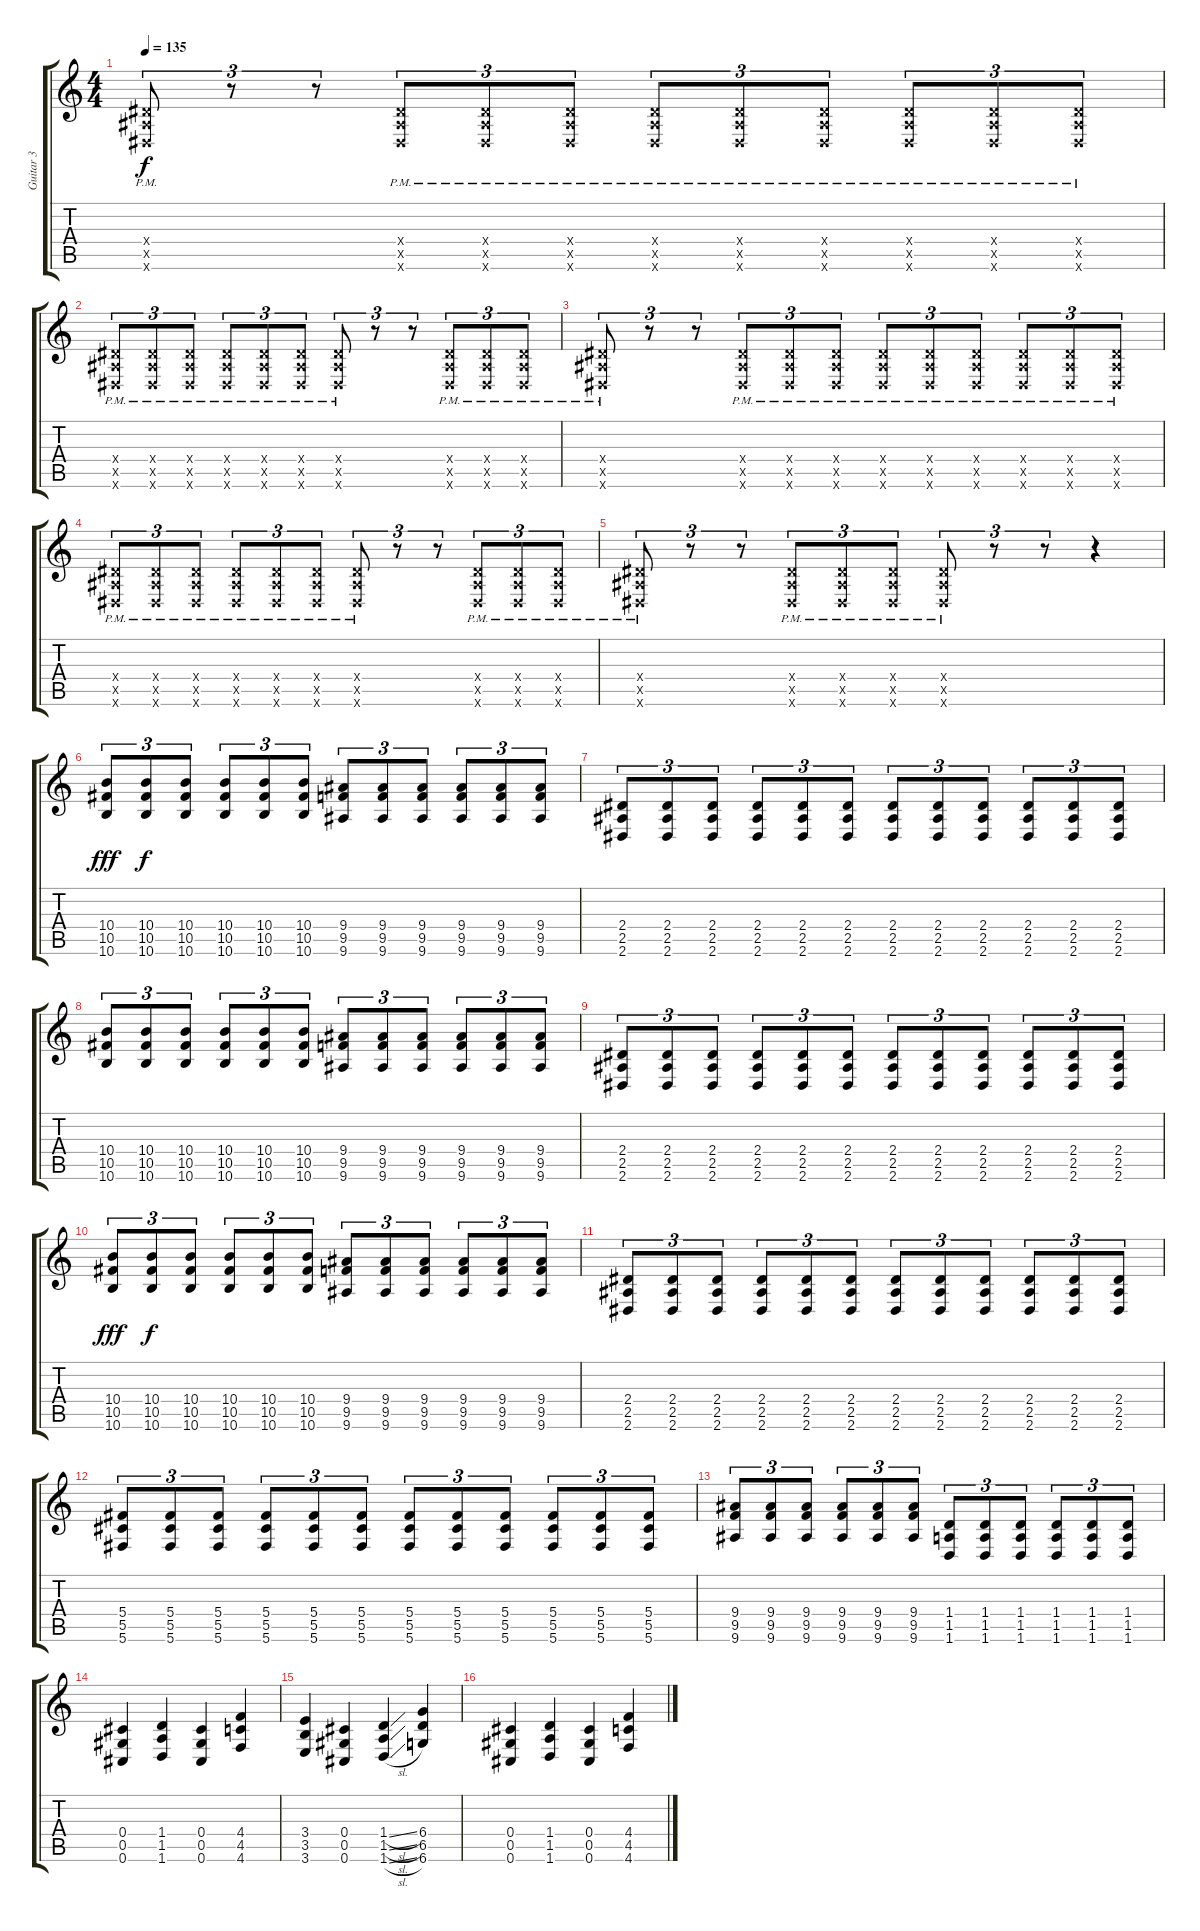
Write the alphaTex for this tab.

\track ("Guitar 3" "Guitar 3") {instrument overdrivenguitar}
\staff {score tabs}
\tuning (Eb4 Bb3 Gb3 Db3 Ab2 Db2) {hide}
\ts (4 4)
\tempo 135
\clef g2
\ks c
(2.4{pm x} 2.5{pm x} 2.6{pm x}).8{tu (3 2) dy f} r.8{tu (3 2)} r.8{tu (3 2)} (2.4{pm x} 2.5{pm x} 2.6{pm x}).8{tu (3 2)} (2.4{pm x} 2.5{pm x} 2.6{pm x}).8{tu (3 2)} (2.4{pm x} 2.5{pm x} 2.6{pm x}).8{tu (3 2)} (2.4{pm x} 2.5{pm x} 2.6{pm x}).8{tu (3 2)} (2.4{pm x} 2.5{pm x} 2.6{pm x}).8{tu (3 2)} (2.4{pm x} 2.5{pm x} 2.6{pm x}).8{tu (3 2)} (2.4{pm x} 2.5{pm x} 2.6{pm x}).8{tu (3 2)} (2.4{pm x} 2.5{pm x} 2.6{pm x}).8{tu (3 2)} (2.4{pm x} 2.5{pm x} 2.6{pm x}).8{tu (3 2)} |
(2.4{pm x} 2.5{pm x} 2.6{pm x}).8{tu (3 2)} (2.4{pm x} 2.5{pm x} 2.6{pm x}).8{tu (3 2)} (2.4{pm x} 2.5{pm x} 2.6{pm x}).8{tu (3 2)} (2.4{pm x} 2.5{pm x} 2.6{pm x}).8{tu (3 2)} (2.4{pm x} 2.5{pm x} 2.6{pm x}).8{tu (3 2)} (2.4{pm x} 2.5{pm x} 2.6{pm x}).8{tu (3 2)} (2.4{pm x} 2.5{pm x} 2.6{pm x}).8{tu (3 2)} r.8{tu (3 2)} r.8{tu (3 2)} (2.4{pm x} 2.5{pm x} 2.6{pm x}).8{tu (3 2)} (2.4{pm x} 2.5{pm x} 2.6{pm x}).8{tu (3 2)} (2.4{pm x} 2.5{pm x} 2.6{pm x}).8{tu (3 2)} |
(2.4{pm x} 2.5{pm x} 2.6{pm x}).8{tu (3 2)} r.8{tu (3 2)} r.8{tu (3 2)} (2.4{pm x} 2.5{pm x} 2.6{pm x}).8{tu (3 2)} (2.4{pm x} 2.5{pm x} 2.6{pm x}).8{tu (3 2)} (2.4{pm x} 2.5{pm x} 2.6{pm x}).8{tu (3 2)} (2.4{pm x} 2.5{pm x} 2.6{pm x}).8{tu (3 2)} (2.4{pm x} 2.5{pm x} 2.6{pm x}).8{tu (3 2)} (2.4{pm x} 2.5{pm x} 2.6{pm x}).8{tu (3 2)} (2.4{pm x} 2.5{pm x} 2.6{pm x}).8{tu (3 2)} (2.4{pm x} 2.5{pm x} 2.6{pm x}).8{tu (3 2)} (2.4{pm x} 2.5{pm x} 2.6{pm x}).8{tu (3 2)} |
(2.4{pm x} 2.5{pm x} 2.6{pm x}).8{tu (3 2)} (2.4{pm x} 2.5{pm x} 2.6{pm x}).8{tu (3 2)} (2.4{pm x} 2.5{pm x} 2.6{pm x}).8{tu (3 2)} (2.4{pm x} 2.5{pm x} 2.6{pm x}).8{tu (3 2)} (2.4{pm x} 2.5{pm x} 2.6{pm x}).8{tu (3 2)} (2.4{pm x} 2.5{pm x} 2.6{pm x}).8{tu (3 2)} (2.4{pm x} 2.5{pm x} 2.6{pm x}).8{tu (3 2)} r.8{tu (3 2)} r.8{tu (3 2)} (2.4{pm x} 2.5{pm x} 2.6{pm x}).8{tu (3 2)} (2.4{pm x} 2.5{pm x} 2.6{pm x}).8{tu (3 2)} (2.4{pm x} 2.5{pm x} 2.6{pm x}).8{tu (3 2)} |
(2.4{pm x} 2.5{pm x} 2.6{pm x}).8{tu (3 2)} r.8{tu (3 2)} r.8{tu (3 2)} (2.4{pm x} 2.5{pm x} 2.6{pm x}).8{tu (3 2)} (2.4{pm x} 2.5{pm x} 2.6{pm x}).8{tu (3 2)} (2.4{pm x} 2.5{pm x} 2.6{pm x}).8{tu (3 2)} (2.4{pm x} 2.5{pm x} 2.6{pm x}).8{tu (3 2)} r.8{tu (3 2)} r.8{tu (3 2)} r.4 |
(10.4 10.5 10.6).8{tu (3 2) dy fff} (10.4 10.5 10.6).8{tu (3 2) dy f} (10.4 10.5 10.6).8{tu (3 2)} (10.4 10.5 10.6).8{tu (3 2)} (10.4 10.5 10.6).8{tu (3 2)} (10.4 10.5 10.6).8{tu (3 2)} (9.4 9.5 9.6).8{tu (3 2)} (9.4 9.5 9.6).8{tu (3 2)} (9.4 9.5 9.6).8{tu (3 2)} (9.4 9.5 9.6).8{tu (3 2)} (9.4 9.5 9.6).8{tu (3 2)} (9.4 9.5 9.6).8{tu (3 2)} |
(2.4 2.5 2.6).8{tu (3 2)} (2.4 2.5 2.6).8{tu (3 2)} (2.4 2.5 2.6).8{tu (3 2)} (2.4 2.5 2.6).8{tu (3 2)} (2.4 2.5 2.6).8{tu (3 2)} (2.4 2.5 2.6).8{tu (3 2)} (2.4 2.5 2.6).8{tu (3 2)} (2.4 2.5 2.6).8{tu (3 2)} (2.4 2.5 2.6).8{tu (3 2)} (2.4 2.5 2.6).8{tu (3 2)} (2.4 2.5 2.6).8{tu (3 2)} (2.4 2.5 2.6).8{tu (3 2)} |
(10.4 10.5 10.6).8{tu (3 2)} (10.4 10.5 10.6).8{tu (3 2)} (10.4 10.5 10.6).8{tu (3 2)} (10.4 10.5 10.6).8{tu (3 2)} (10.4 10.5 10.6).8{tu (3 2)} (10.4 10.5 10.6).8{tu (3 2)} (9.4 9.5 9.6).8{tu (3 2)} (9.4 9.5 9.6).8{tu (3 2)} (9.4 9.5 9.6).8{tu (3 2)} (9.4 9.5 9.6).8{tu (3 2)} (9.4 9.5 9.6).8{tu (3 2)} (9.4 9.5 9.6).8{tu (3 2)} |
(2.4 2.5 2.6).8{tu (3 2)} (2.4 2.5 2.6).8{tu (3 2)} (2.4 2.5 2.6).8{tu (3 2)} (2.4 2.5 2.6).8{tu (3 2)} (2.4 2.5 2.6).8{tu (3 2)} (2.4 2.5 2.6).8{tu (3 2)} (2.4 2.5 2.6).8{tu (3 2)} (2.4 2.5 2.6).8{tu (3 2)} (2.4 2.5 2.6).8{tu (3 2)} (2.4 2.5 2.6).8{tu (3 2)} (2.4 2.5 2.6).8{tu (3 2)} (2.4 2.5 2.6).8{tu (3 2)} |
(10.4 10.5 10.6).8{tu (3 2) dy fff} (10.4 10.5 10.6).8{tu (3 2) dy f} (10.4 10.5 10.6).8{tu (3 2)} (10.4 10.5 10.6).8{tu (3 2)} (10.4 10.5 10.6).8{tu (3 2)} (10.4 10.5 10.6).8{tu (3 2)} (9.4 9.5 9.6).8{tu (3 2)} (9.4 9.5 9.6).8{tu (3 2)} (9.4 9.5 9.6).8{tu (3 2)} (9.4 9.5 9.6).8{tu (3 2)} (9.4 9.5 9.6).8{tu (3 2)} (9.4 9.5 9.6).8{tu (3 2)} |
(2.4 2.5 2.6).8{tu (3 2)} (2.4 2.5 2.6).8{tu (3 2)} (2.4 2.5 2.6).8{tu (3 2)} (2.4 2.5 2.6).8{tu (3 2)} (2.4 2.5 2.6).8{tu (3 2)} (2.4 2.5 2.6).8{tu (3 2)} (2.4 2.5 2.6).8{tu (3 2)} (2.4 2.5 2.6).8{tu (3 2)} (2.4 2.5 2.6).8{tu (3 2)} (2.4 2.5 2.6).8{tu (3 2)} (2.4 2.5 2.6).8{tu (3 2)} (2.4 2.5 2.6).8{tu (3 2)} |
(5.4 5.5 5.6).8{tu (3 2)} (5.4 5.5 5.6).8{tu (3 2)} (5.4 5.5 5.6).8{tu (3 2)} (5.4 5.5 5.6).8{tu (3 2)} (5.4 5.5 5.6).8{tu (3 2)} (5.4 5.5 5.6).8{tu (3 2)} (5.4 5.5 5.6).8{tu (3 2)} (5.4 5.5 5.6).8{tu (3 2)} (5.4 5.5 5.6).8{tu (3 2)} (5.4 5.5 5.6).8{tu (3 2)} (5.4 5.5 5.6).8{tu (3 2)} (5.4 5.5 5.6).8{tu (3 2)} |
(9.4 9.5 9.6).8{tu (3 2)} (9.4 9.5 9.6).8{tu (3 2)} (9.4 9.5 9.6).8{tu (3 2)} (9.4 9.5 9.6).8{tu (3 2)} (9.4 9.5 9.6).8{tu (3 2)} (9.4 9.5 9.6).8{tu (3 2)} (1.4 1.5 1.6).8{tu (3 2)} (1.4 1.5 1.6).8{tu (3 2)} (1.4 1.5 1.6).8{tu (3 2)} (1.4 1.5 1.6).8{tu (3 2)} (1.4 1.5 1.6).8{tu (3 2)} (1.4 1.5 1.6).8{tu (3 2)} |
(0.4 0.5 0.6).4 (1.4 1.5 1.6).4 (0.4 0.5 0.6).4 (4.4 4.5 4.6).4 |
(3.4 3.5 3.6).4 (0.4 0.5 0.6).4 (1.4{sl} 1.5{sl} 1.6{sl}).4 (6.4 6.5 6.6).4 |
(0.4 0.5 0.6).4 (1.4 1.5 1.6).4 (0.4 0.5 0.6).4 (4.4 4.5 4.6).4
